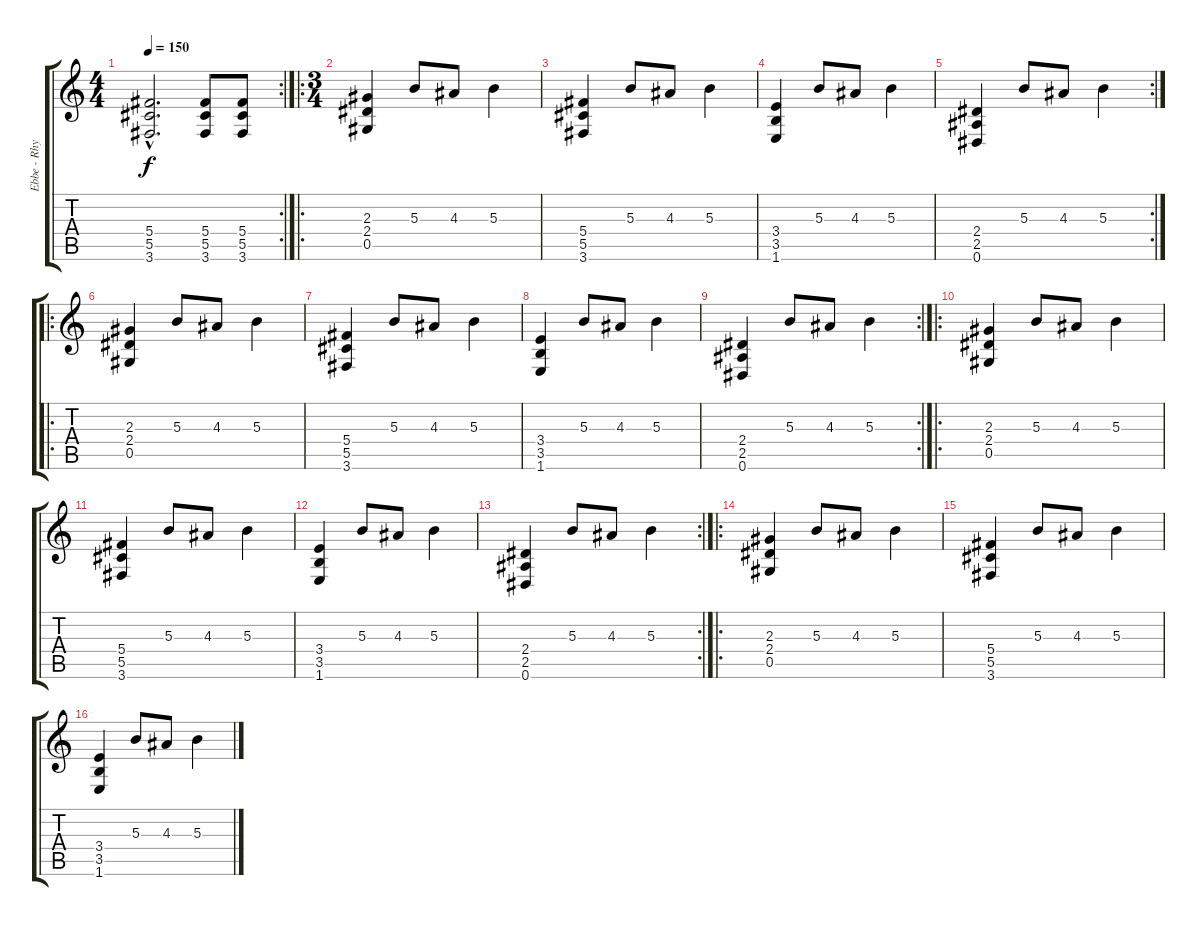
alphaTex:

\track ("Ebbe - Rhytm/Lead" "Ebbe - Rhy") {instrument overdrivenguitar}
\staff {score tabs}
\tuning (Eb4 Bb3 Gb3 Db3 Ab2 Eb2) {hide}
\rc 2
\ts (4 4)
\tempo 150
\clef g2
\ks c
(5.4{hac} 5.5{hac} 3.6{hac}).2{d dy f} (5.4 5.5 3.6).8 (5.4 5.5 3.6).8 |
\ro
\ts (3 4)
(2.3 2.4 0.5).4 5.3.8 4.3.8 5.3.4 |
(5.4 5.5 3.6).4 5.3.8 4.3.8 5.3.4 |
(3.4 3.5 1.6).4 5.3.8 4.3.8 5.3.4 |
\rc 2
(2.4 2.5 0.6).4 5.3.8 4.3.8 5.3.4 |
\ro
(2.3 2.4 0.5).4 5.3.8 4.3.8 5.3.4 |
(5.4 5.5 3.6).4 5.3.8 4.3.8 5.3.4 |
(3.4 3.5 1.6).4 5.3.8 4.3.8 5.3.4 |
\rc 2
(2.4 2.5 0.6).4 5.3.8 4.3.8 5.3.4 |
\ro
(2.3 2.4 0.5).4 5.3.8 4.3.8 5.3.4 |
(5.4 5.5 3.6).4 5.3.8 4.3.8 5.3.4 |
(3.4 3.5 1.6).4 5.3.8 4.3.8 5.3.4 |
\rc 2
(2.4 2.5 0.6).4 5.3.8 4.3.8 5.3.4 |
\ro
(2.3 2.4 0.5).4 5.3.8 4.3.8 5.3.4 |
(5.4 5.5 3.6).4 5.3.8 4.3.8 5.3.4 |
(3.4 3.5 1.6).4 5.3.8 4.3.8 5.3.4
